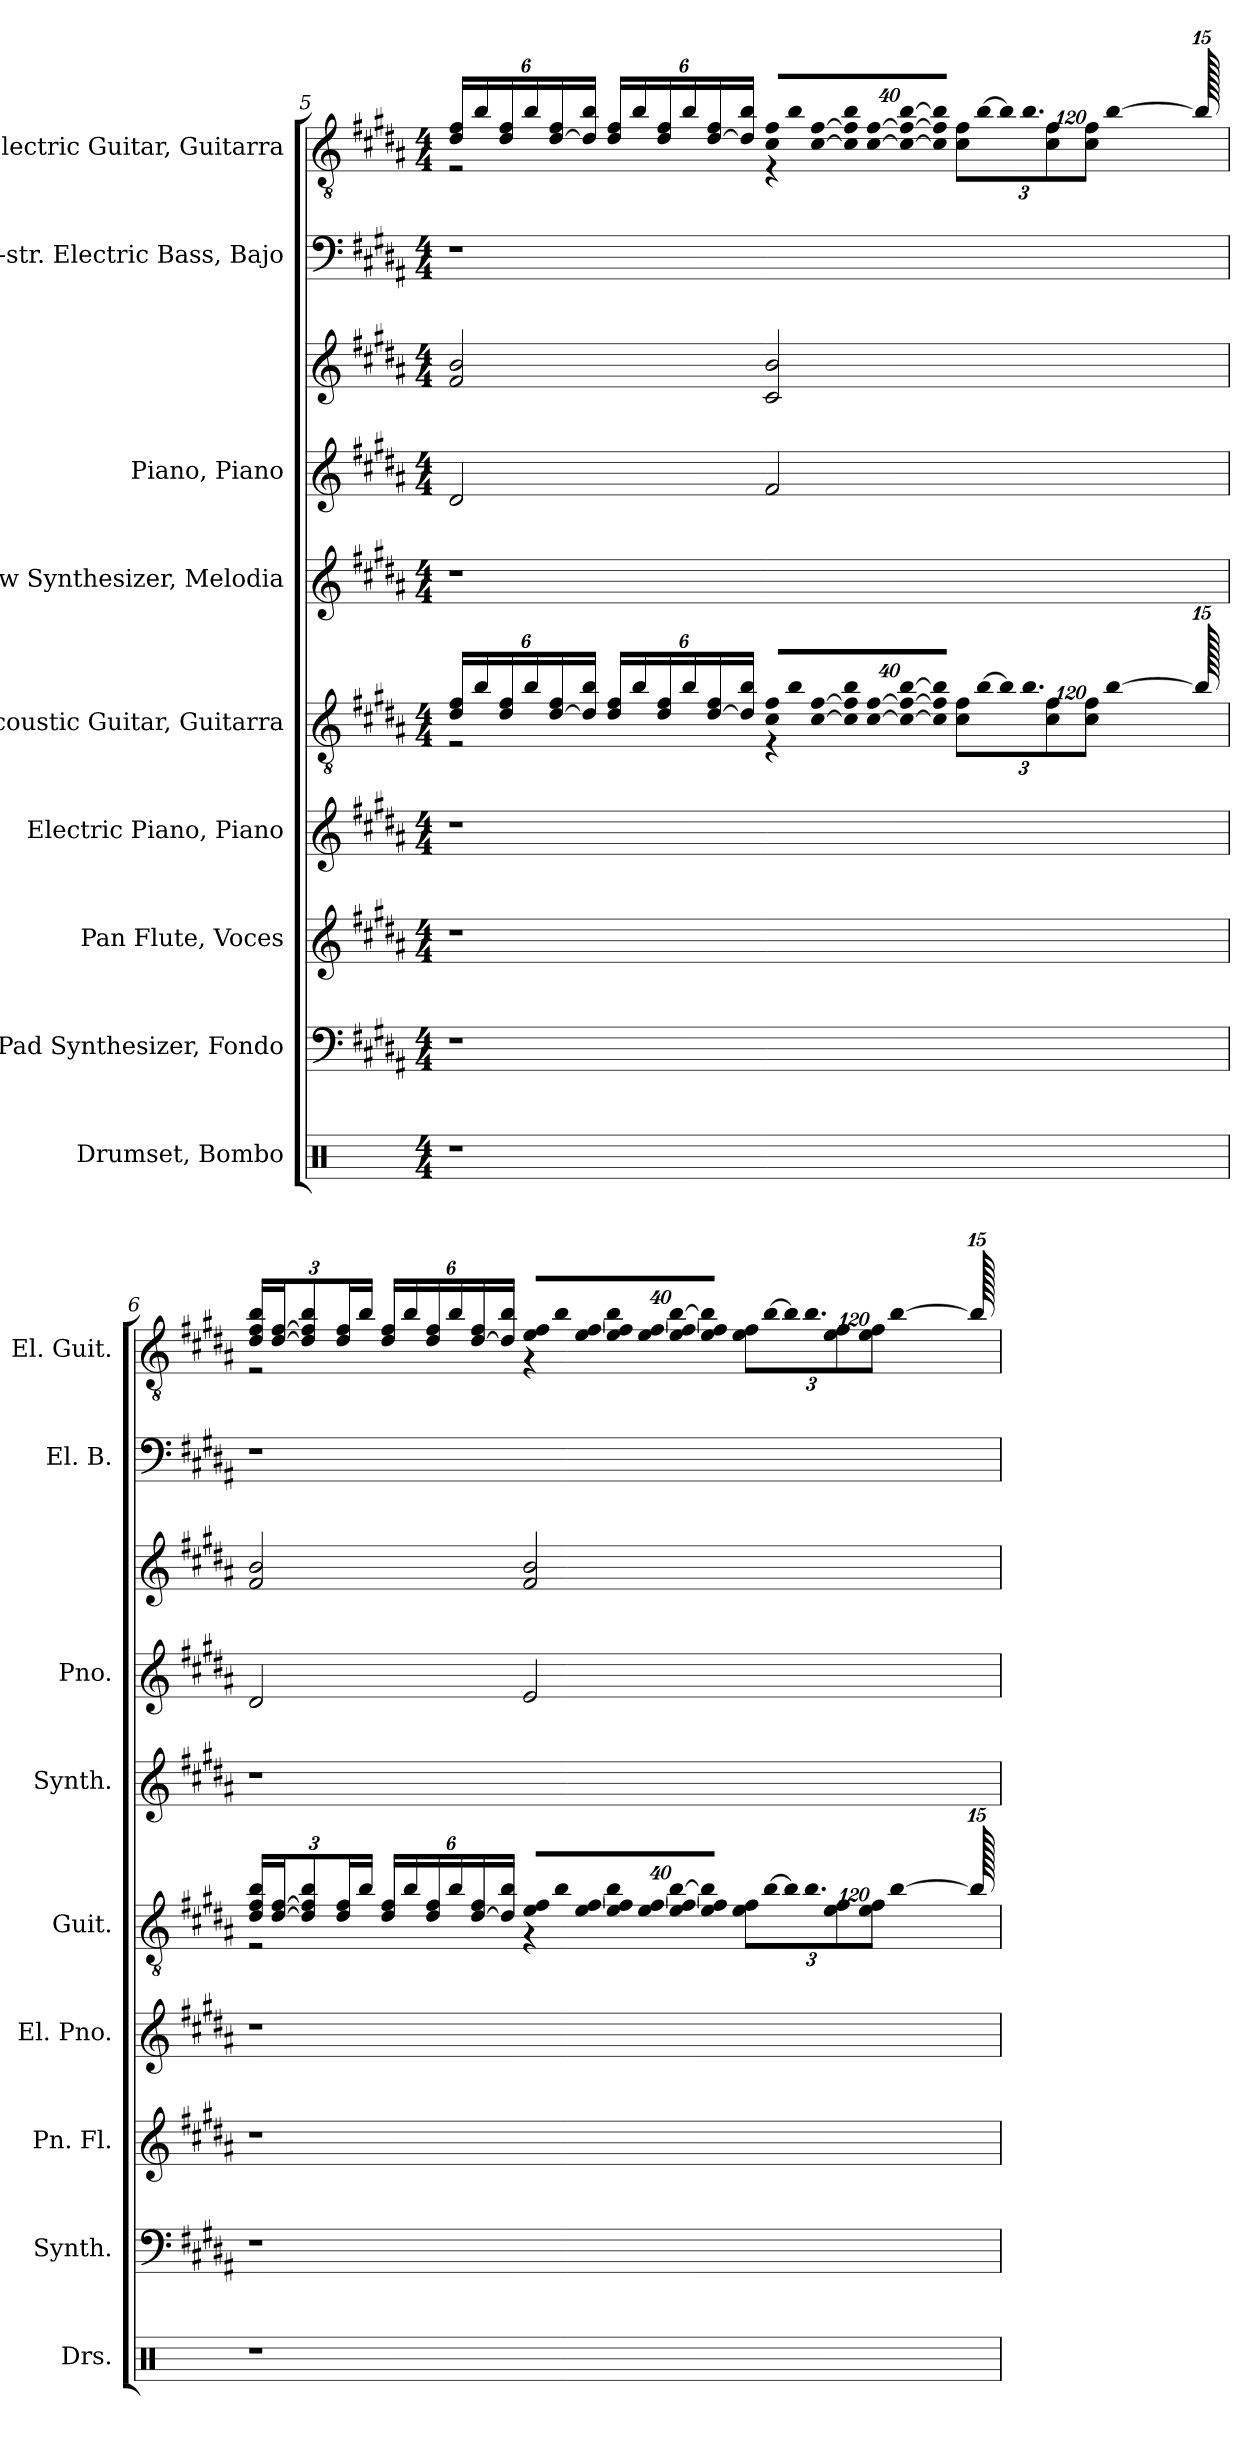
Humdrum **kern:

**kern	**kern	**kern	**kern	**kern	**kern	**kern	**kern	**kern	**kern
*part9	*part8	*part7	*part6	*part5	*part4	*part3	*part3	*part2	*part1
*staff10	*staff9	*staff8	*staff7	*staff6	*staff5	*staff4	*staff3	*staff2	*staff1
*I"Drumset, Bombo	*I"Pad Synthesizer, Fondo	*I"Pan Flute, Voces	*I"Electric Piano, Piano	*I"Acoustic Guitar, Guitarra	*I"Saw Synthesizer, Melodia	*I"Piano, Piano	*	*I"5-str. Electric Bass, Bajo	*I"Electric Guitar, Guitarra
*I'Drs.	*I'Synth.	*I'Pn. Fl.	*I'El. Pno.	*I'Guit.	*I'Synth.	*I'Pno.	*	*I'El. B.	*I'El. Guit.
!!LO:PB:g=z
*clefX	*clefF4	*clefG2	*clefG2	*clefGv2	*clefG2	*clefG2	*clefG2	*clefF4	*clefGv2
*	*	*	*	*	*	*	*	*ITrd7c12	*
*k[]	*k[f#c#g#d#a#]	*k[f#c#g#d#a#]	*k[f#c#g#d#a#]	*k[f#c#g#d#a#]	*k[f#c#g#d#a#]	*k[f#c#g#d#a#]	*k[f#c#g#d#a#]	*k[f#c#g#d#a#]	*k[f#c#g#d#a#]
*M4/4	*M4/4	*M4/4	*M4/4	*M4/4	*M4/4	*M4/4	*M4/4	*M4/4	*M4/4
*	*	*	*	*Xbrackettup	*	*	*	*	*Xbrackettup
=5	=5	=5	=5	=5	=5	=5	=5	=5	=5
*	*	*	*	*^	*	*	*	*	*^
1r	1r	1r	1r	24d#/ 24f#/LL	2r	1r	2d#/	2f#/ 2b/	1r	24d#/ 24f#/LL	2r
.	.	.	.	24b/	.	.	.	.	.	24b/	.
.	.	.	.	24d#/ 24f#/	.	.	.	.	.	24d#/ 24f#/	.
.	.	.	.	24b/	.	.	.	.	.	24b/	.
.	.	.	.	[24d#/ 24f#/	.	.	.	.	.	[24d#/ 24f#/	.
.	.	.	.	24d#/] 24b/JJ	.	.	.	.	.	24d#/] 24b/JJ	.
.	.	.	.	24d#/ 24f#/LL	.	.	.	.	.	24d#/ 24f#/LL	.
.	.	.	.	24b/	.	.	.	.	.	24b/	.
.	.	.	.	24d#/ 24f#/	.	.	.	.	.	24d#/ 24f#/	.
.	.	.	.	24b/	.	.	.	.	.	24b/	.
.	.	.	.	[24d#/ 24f#/	.	.	.	.	.	[24d#/ 24f#/	.
.	.	.	.	24d#/] 24b/JJ	.	.	.	.	.	24d#/] 24b/JJ	.
!	!	!	!	!LO:N:vis=32	!	!	!	!	!	!LO:N:vis=32	!
.	.	.	.	640%23c#/ 640%23f#/LLL	4r	.	2f#/	2c#/ 2b/	.	640%23c#/ 640%23f#/LLL	4r
!	!	!	!	!LO:N:vis=32	!	!	!	!	!	!LO:N:vis=32	!
.	.	.	.	640%23b/	.	.	.	.	.	640%23b/	.
!	!	!	!	!LO:N:vis=32	!	!	!	!	!	!LO:N:vis=32	!
.	.	.	.	[640%23c#/ [640%23f#/	.	.	.	.	.	[640%23c#/ [640%23f#/	.
!	!	!	!	!LO:N:vis=32	!	!	!	!	!	!LO:N:vis=32	!
.	.	.	.	640%23c#/] 640%23f#/] 640%23b/	.	.	.	.	.	640%23c#/] 640%23f#/] 640%23b/	.
!	!	!	!	!LO:N:vis=32	!	!	!	!	!	!LO:N:vis=32	!
.	.	.	.	[640%23c#/ [640%23f#/	.	.	.	.	.	[640%23c#/ [640%23f#/	.
!	!	!	!	!LO:N:vis=32	!	!	!	!	!	!LO:N:vis=32	!
.	.	.	.	640%23c#/_ 640%23f#/_ [640%23b/	.	.	.	.	.	640%23c#/_ 640%23f#/_ [640%23b/	.
!	!	!	!	!LO:N:vis=32	!	!	!	!	!	!LO:N:vis=32	!
.	.	.	.	640%23c#/] 640%23f#/] 640%23b/]JJJ	.	.	.	.	.	640%23c#/] 640%23f#/] 640%23b/]JJJ	.
.	.	.	.	.	12c#\ 12f#\L	.	.	.	.	.	12c#\ 12f#\L
!	!	!	!	!LO:N:vis=32	!	!	!	!	!	!LO:N:vis=32	!
.	.	.	.	[640%23b/LLL	.	.	.	.	.	[640%23b/LLL	.
!	!	!	!	!LO:N:vis=32	!	!	!	!	!	!LO:N:vis=32	!
.	.	.	.	640%23b/J]	.	.	.	.	.	640%23b/J]	.
!	!	!	!	!LO:N:vis=16.	!	!	!	!	!	!LO:N:vis=16.	!
.	.	.	.	960%103b/	.	.	.	.	.	960%103b/	.
.	.	.	.	.	12c#\ 12f#\	.	.	.	.	.	12c#\ 12f#\
.	.	.	.	.	12c#\ 12f#\J	.	.	.	.	.	12c#\ 12f#\J
.	.	.	.	[1920%133b/J	.	.	.	.	.	[1920%133b/J	.
480ryy	480ryy	480ryy	480ryy	480b/]	480ryy	480ryy	480ryy	480ryy	480ryy	480b/]	480ryy
!!LO:PB:g=z	!!
=6	=6	=6	=6	=6	=6	=6	=6	=6	=6	=6	=6
1r	1r	1r	1r	24d#/ 24f#/ 24b/LL	2r	1r	2d#/	2f#/ 2b/	1r	24d#/ 24f#/ 24b/LL	2r
.	.	.	.	[24d#/ [24f#/J	.	.	.	.	.	[24d#/ [24f#/J	.
.	.	.	.	12d#/] 12f#/] 12b/	.	.	.	.	.	12d#/] 12f#/] 12b/	.
.	.	.	.	24d#/ 24f#/L	.	.	.	.	.	24d#/ 24f#/L	.
.	.	.	.	24b/JJ	.	.	.	.	.	24b/JJ	.
.	.	.	.	24d#/ 24f#/LL	.	.	.	.	.	24d#/ 24f#/LL	.
.	.	.	.	24b/	.	.	.	.	.	24b/	.
.	.	.	.	24d#/ 24f#/	.	.	.	.	.	24d#/ 24f#/	.
.	.	.	.	24b/	.	.	.	.	.	24b/	.
.	.	.	.	[24d#/ 24f#/	.	.	.	.	.	[24d#/ 24f#/	.
.	.	.	.	24d#/] 24b/JJ	.	.	.	.	.	24d#/] 24b/JJ	.
!	!	!	!	!LO:N:vis=32	!	!	!	!	!	!LO:N:vis=32	!
.	.	.	.	640%23e/ 640%23f#/LLL	4r	.	2e/	2f#/ 2b/	.	640%23e/ 640%23f#/LLL	4r
!	!	!	!	!LO:N:vis=32	!	!	!	!	!	!LO:N:vis=32	!
.	.	.	.	640%23b/	.	.	.	.	.	640%23b/	.
!	!	!	!	!LO:N:vis=32	!	!	!	!	!	!LO:N:vis=32	!
.	.	.	.	[640%23e/ [640%23f#/	.	.	.	.	.	[640%23e/ [640%23f#/	.
!	!	!	!	!LO:N:vis=32	!	!	!	!	!	!LO:N:vis=32	!
.	.	.	.	640%23e/] 640%23f#/] 640%23b/	.	.	.	.	.	640%23e/] 640%23f#/] 640%23b/	.
!	!	!	!	!LO:N:vis=32	!	!	!	!	!	!LO:N:vis=32	!
.	.	.	.	[640%23e/ [640%23f#/	.	.	.	.	.	[640%23e/ [640%23f#/	.
!	!	!	!	!LO:N:vis=32	!	!	!	!	!	!LO:N:vis=32	!
.	.	.	.	640%23e/_ 640%23f#/_ [640%23b/	.	.	.	.	.	640%23e/_ 640%23f#/_ [640%23b/	.
!	!	!	!	!LO:N:vis=32	!	!	!	!	!	!LO:N:vis=32	!
.	.	.	.	640%23e/] 640%23f#/] 640%23b/]JJJ	.	.	.	.	.	640%23e/] 640%23f#/] 640%23b/]JJJ	.
.	.	.	.	.	12e\ 12f#\L	.	.	.	.	.	12e\ 12f#\L
!	!	!	!	!LO:N:vis=32	!	!	!	!	!	!LO:N:vis=32	!
.	.	.	.	[640%23b/LLL	.	.	.	.	.	[640%23b/LLL	.
!	!	!	!	!LO:N:vis=32	!	!	!	!	!	!LO:N:vis=32	!
.	.	.	.	640%23b/J]	.	.	.	.	.	640%23b/J]	.
!	!	!	!	!LO:N:vis=16.	!	!	!	!	!	!LO:N:vis=16.	!
.	.	.	.	960%103b/	.	.	.	.	.	960%103b/	.
.	.	.	.	.	12e\ 12f#\	.	.	.	.	.	12e\ 12f#\
.	.	.	.	.	12e\ 12f#\J	.	.	.	.	.	12e\ 12f#\J
.	.	.	.	[1920%133b/J	.	.	.	.	.	[1920%133b/J	.
480ryy	480ryy	480ryy	480ryy	480b/]	480ryy	480ryy	480ryy	480ryy	480ryy	480b/]	480ryy
*	*	*	*	*v	*v	*	*	*	*	*v	*v
=	=	=	=	=	=	=	=	=	=
*-	*-	*-	*-	*-	*-	*-	*-	*-	*-
